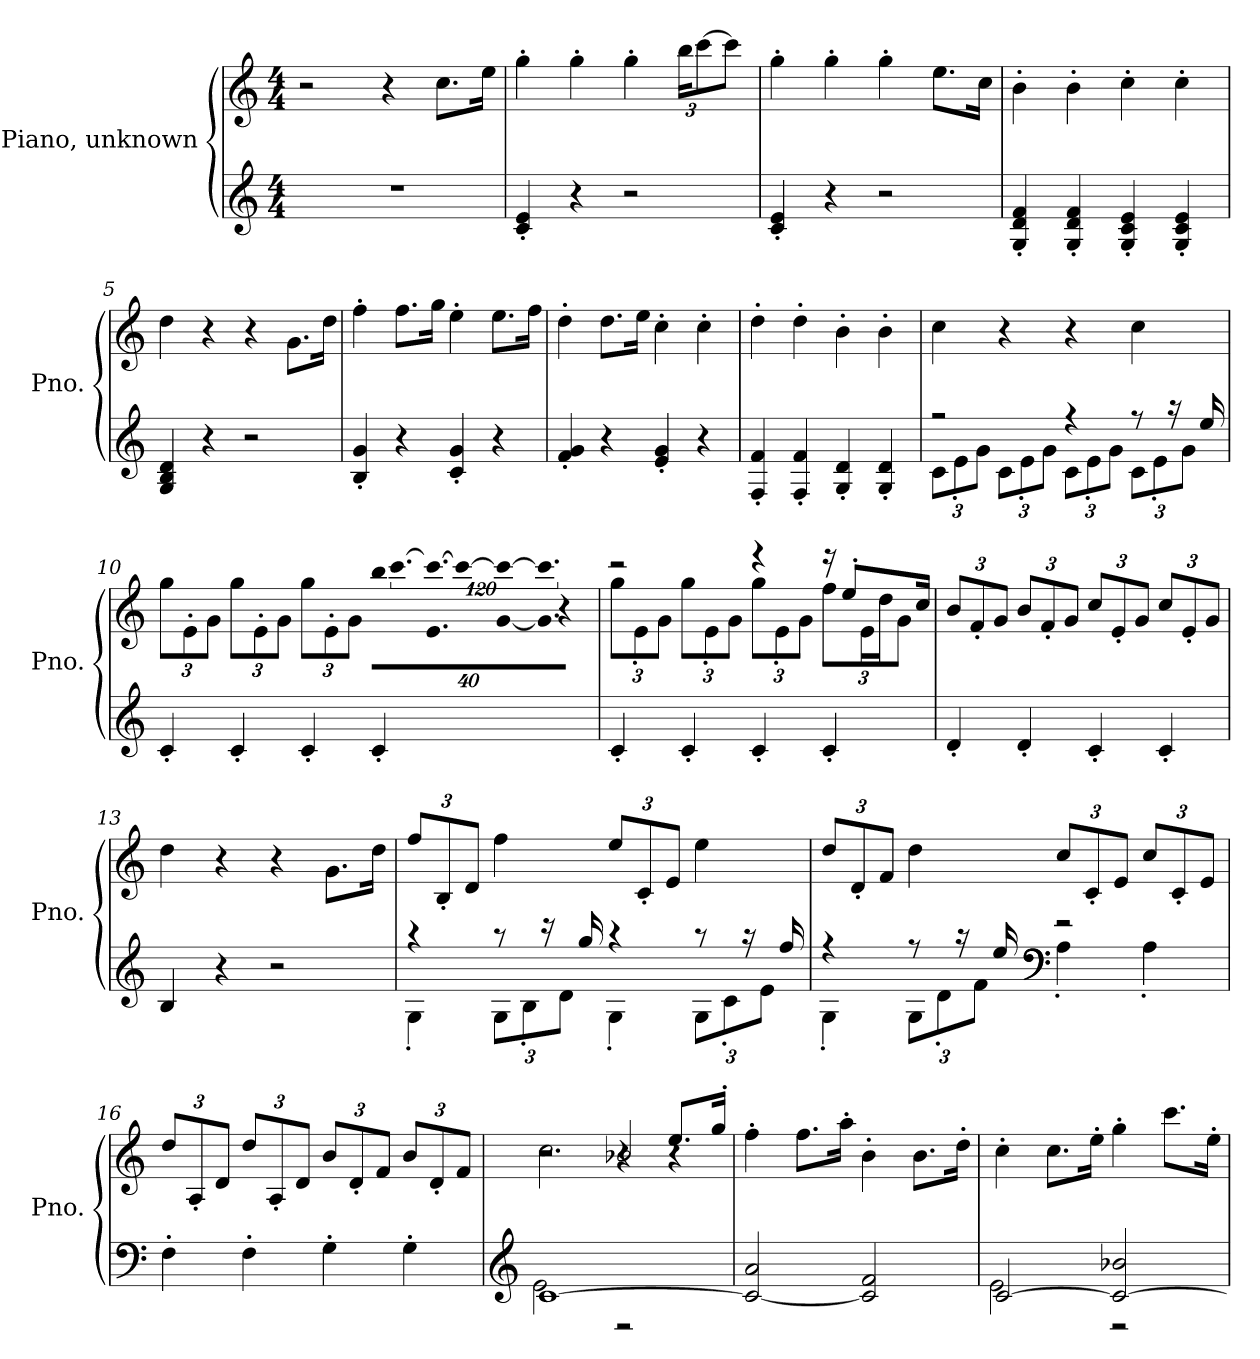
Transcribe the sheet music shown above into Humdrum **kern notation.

**kern	**kern
*part1	*part1
*staff2	*staff1
*I"Piano, unknown	*
*I'Pno.	*
*clefG2	*clefG2
*k[]	*k[]
*M4/4	*M4/4
*MM120	*MM120
=1	=1
1r	2r
.	4r
.	8.cc\L
.	16ee\Jk
=2	=2
4c/' 4e/'	4gg'\
4r	4gg'\
2r	4gg'\
*	*Xbrackettup
.	24bb\KL
.	[12ccc\
.	8ccc\J]
=3	=3
4c/' 4e/'	4gg'\
4r	4gg'\
2r	4gg'\
.	8.ee\L
.	16cc\Jk
=4	=4
4G/' 4d/' 4f/'	4b'\
4G/' 4d/' 4f/'	4b'\
4G/' 4c/' 4e/'	4cc'\
4G/' 4c/' 4e/'	4cc'\
=5	=5
4G/ 4B/ 4d/	4dd\
4r	4r
2r	4r
.	8.g\L
.	16dd\Jk
=6	=6
4B/' 4g/'	4ff'\
4r	8.ff\L
.	16gg\Jk
4c/' 4g/'	4ee'\
4r	8.ee\L
.	16ff\Jk
!!LO:LB:g=z
=7	=7
4f/' 4g/'	4dd'\
4r	8.dd\L
.	16ee\Jk
4e/' 4g/'	4cc'\
4r	4cc'\
=8	=8
4F/' 4f/'	4dd'\
4F/' 4f/'	4dd'\
4G/' 4d/'	4b'\
4G/' 4d/'	4b'\
=9	=9
*^	*
*	*Xbrackettup	*
2r	12c\L	4cc\
.	12e'\	.
.	12g\J	.
.	12c\L	4r
.	12e'\	.
.	12g\J	.
4r	12c\L	4r
.	12e'\	.
.	12g\J	.
8r	12c\L	4cc\
.	12e'\	.
16r	.	.
.	12g\J	.
16ee/	.	.
*v	*v	*
!!LO:LB:g=z
=10	=10
4c'/	12gg\L
.	12e'\
.	12g\J
4c'/	12gg\L
.	12e'\
.	12g\J
4c'/	12gg\L
.	12e'\
.	12g\J
*	*brackettup
!	!LO:N:vis=32
4c'/	640%23bb\LLL
!	!LO:N:vis=32.
.	[1920%103ccc\
!	!LO:N:vis=32.
.	1920%103e\ 1920%103ccc\_
!	!LO:N:vis=64
.	960%17ccc\L_
!	!LO:N:vis=64
.	[960%17g\ 960%17ccc\_J
!	!LO:N:vis=32.
.	1920%103g\] 1920%103ccc\]JJJ
!	!LO:N:vis=64
.	960%17r
=11	=11
*	*^
*	*	*Xbrackettup
4c'/	2r	12gg\L
.	.	12e'\
.	.	12g\J
4c'/	.	12gg\L
.	.	12e'\
.	.	12g\J
4c'/	4r	12gg\L
.	.	12e'\
.	.	12g\J
4c'/	16r	12ff\L
.	8ee'/L	.
.	.	24e\L
.	.	24dd\J
.	.	12g\J
.	16cc/Jk	.
*	*v	*v
=12	=12
4d'/	12b/L
.	12f'/
.	12g/J
4d'/	12b/L
.	12f'/
.	12g/J
4c'/	12cc/L
.	12e'/
.	12g/J
4c'/	12cc/L
.	12e'/
.	12g/J
!!LO:LB:g=z
=13	=13
4B/	4dd\
4r	4r
2r	4r
.	8.g\L
.	16dd\Jk
=14	=14
*^	*
4r	4G'\	12ff/L
.	.	12B'/
.	.	12d/J
8r	12G\L	4ff\
.	12B'\	.
16r	.	.
.	12d\J	.
16gg/	.	.
4r	4G'\	12ee/L
.	.	12c'/
.	.	12e/J
8r	12G\L	4ee\
.	12c'\	.
16r	.	.
.	12e\J	.
16ff/	.	.
=15	=15	=15
4r	4G'\	12dd/L
.	.	12d'/
.	.	12f/J
8r	12G\L	4dd\
.	12d'\	.
16r	.	.
.	12f\J	.
16ee/	.	.
*clefF4	*	*
2r	4A'\	12cc/L
.	.	12c'/
.	.	12e/J
.	4A'\	12cc/L
.	.	12c'/
.	.	12e/J
*v	*v	*
!!LO:LB:g=z
=16	=16
4F'\	12dd/L
.	12A'/
.	12d/J
4F'\	12dd/L
.	12A'/
.	12d/J
4G'\	12b/L
.	12d'/
.	12f/J
4G'\	12b/L
.	12d'/
.	12f/J
=17	=17
*clefG2	*
*^	*^
*	*	*	*^
[1c	2e\	2r	2.cc\	2r
.	2r	4r	.	2b-X/
.	.	8.ee/L	4r	.
.	.	16gg'/Jk	.	.
*v	*v	*	*	*
*	*v	*v	*v
=18	=18
2c/_ 2a/	4ff'\
.	8.ff\L
.	16aa'\Jk
2c/] 2f/	4b'\
.	8.b\L
.	16dd'\Jk
=19	=19
*^	*
[2c/	2e\	4cc'\
.	.	8.cc\L
.	.	16ee'\Jk
2c/_ 2b-X/	2r	4gg'\
.	.	8.ccc\L
.	.	16ee'\Jk
*v	*v	*
=	=
*-	*-
